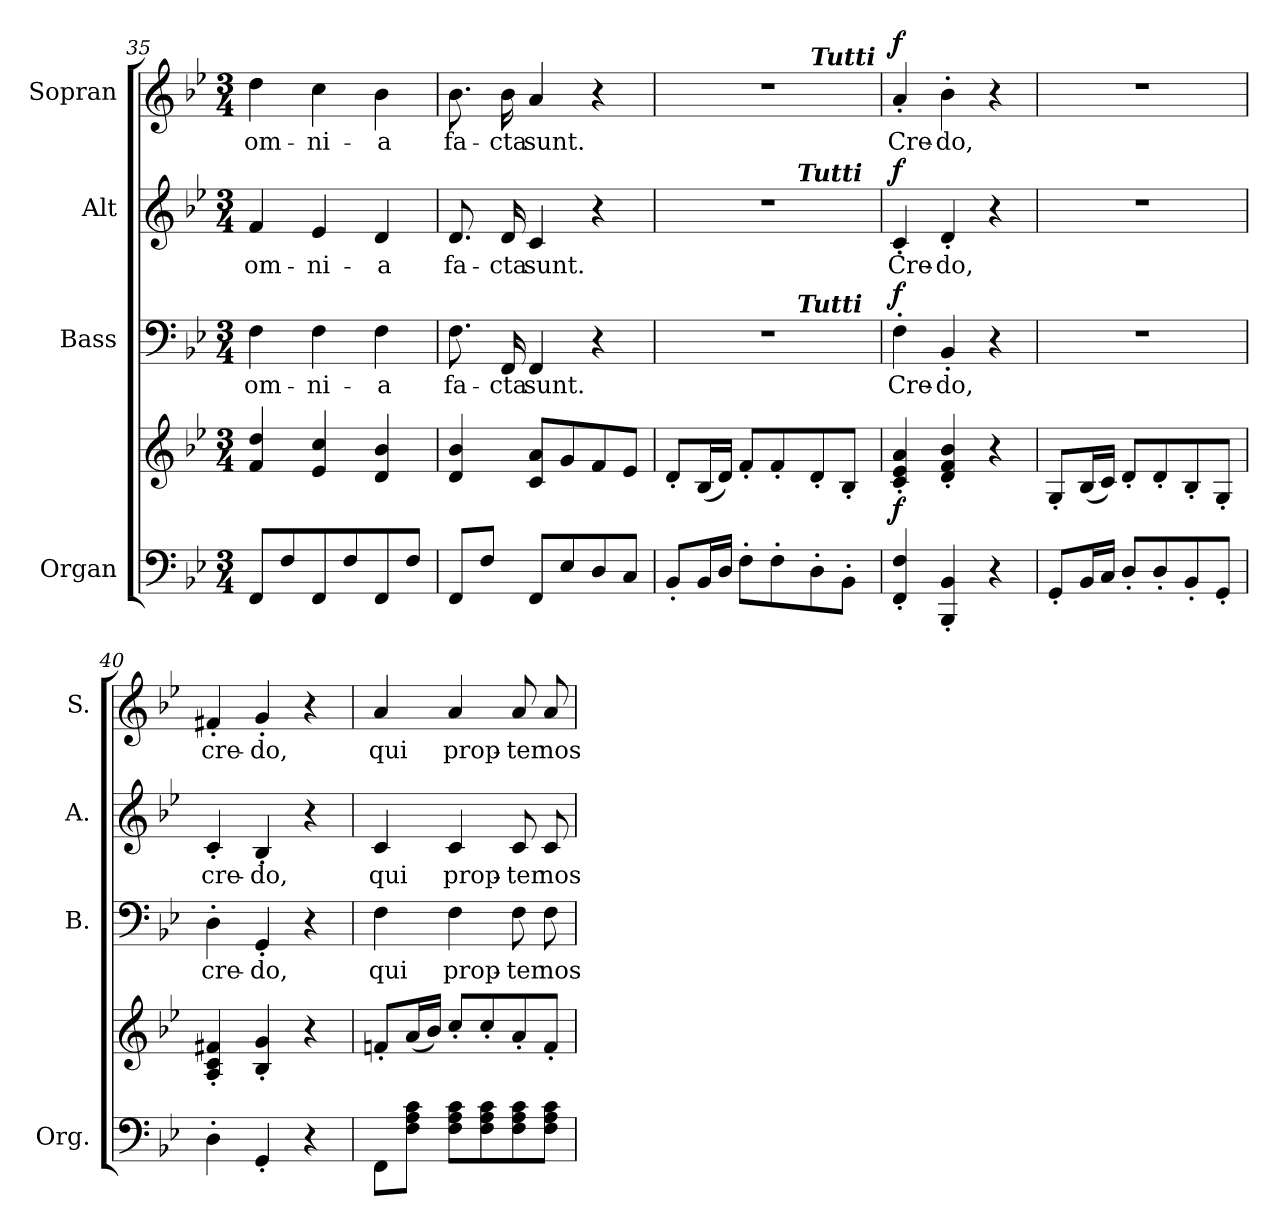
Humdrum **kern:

**kern	**kern	**dynam	**kern	**text	**dynam	**kern	**text	**dynam	**kern	**text	**dynam
*part4	*part4	*part4	*part3	*part3	*part3	*part2	*part2	*part2	*part1	*part1	*part1
*staff5	*staff4	*staff4/5	*staff3	*staff3	*staff3	*staff2	*staff2	*staff2	*staff1	*staff1	*staff1
*I"Organ	*	*	*I"Bass	*	*	*I"Alt	*	*	*I"Sopran	*	*
*I'Org.	*	*	*I'B.	*	*	*I'A.	*	*	*I'S.	*	*
*clefF4	*clefG2	*	*clefF4	*	*	*clefG2	*	*	*clefG2	*	*
*k[b-e-]	*k[b-e-]	*	*k[b-e-]	*	*	*k[b-e-]	*	*	*k[b-e-]	*	*
*B-:	*B-:	*	*B-:	*	*	*B-:	*	*	*B-:	*	*
*M3/4	*M3/4	*	*M3/4	*	*	*M3/4	*	*	*M3/4	*	*
=35	=35	=35	=35	=35	=35	=35	=35	=35	=35	=35	=35
!	!	!	!	!LO:LY:b:color=#000000	!	!	!	!	!	!	!
!	!	!	!	!	!	!	!LO:LY:b:color=#000000	!	!	!	!
!	!	!	!	!	!	!	!	!	!	!LO:LY:b:color=#000000	!
8FFi/L	4fi/ 4ddi	.	4Fi\	om-	.	4fi/	om-	.	4ddi\	om-	.
8Fi/	.	.	.	.	.	.	.	.	.	.	.
!	!	!	!	!LO:LY:b:color=#000000	!	!	!	!	!	!	!
!	!	!	!	!	!	!	!LO:LY:b:color=#000000	!	!	!	!
!	!	!	!	!	!	!	!	!	!	!LO:LY:b:color=#000000	!
8FFi/	4e-i/ 4cci	.	4Fi\	-ni-	.	4e-i/	-ni-	.	4cci\	-ni-	.
8Fi/	.	.	.	.	.	.	.	.	.	.	.
!	!	!	!	!LO:LY:b:color=#000000	!	!	!	!	!	!	!
!	!	!	!	!	!	!	!LO:LY:b:color=#000000	!	!	!	!
!	!	!	!	!	!	!	!	!	!	!LO:LY:b:color=#000000	!
8FFi/	4di/ 4b-i	.	4Fi\	-a	.	4di/	-a	.	4b-i\	-a	.
8Fi/J	.	.	.	.	.	.	.	.	.	.	.
!!LO:LB:g=z
=36	=36	=36	=36	=36	=36	=36	=36	=36	=36	=36	=36
!	!	!	!	!LO:LY:b:color=#000000	!	!	!	!	!	!	!
!	!	!	!	!	!	!	!LO:LY:b:color=#000000	!	!	!	!
!	!	!	!	!	!	!	!	!	!	!LO:LY:b:color=#000000	!
8FFi/L	4di/ 4b-i	.	8.Fi\	fa-	.	8.di/	fa-	.	8.b-i\	fa-	.
8Fi/J	.	.	.	.	.	.	.	.	.	.	.
!	!	!	!	!LO:LY:b:color=#000000	!	!	!	!	!	!	!
!	!	!	!	!	!	!	!LO:LY:b:color=#000000	!	!	!	!
!	!	!	!	!	!	!	!	!	!	!LO:LY:b:color=#000000	!
.	.	.	16FFi/	-cta	.	16di/	-cta	.	16b-i\	-cta	.
!	!	!	!	!LO:LY:b:color=#000000	!	!	!	!	!	!	!
!	!	!	!	!	!	!	!LO:LY:b:color=#000000	!	!	!	!
!	!	!	!	!	!	!	!	!	!	!LO:LY:b:color=#000000	!
8FFi/L	8ci/ 8aiL	.	4FFi/	sunt.	.	4ci/	sunt.	.	4ai/	sunt.	.
8E-i/	8gi/	.	.	.	.	.	.	.	.	.	.
8Di/	8fi/	.	4r	.	.	4r	.	.	4r	.	.
8Ci/J	8e-i/J	.	.	.	.	.	.	.	.	.	.
=37	=37	=37	=37	=37	=37	=37	=37	=37	=37	=37	=37
!	!	!	!LO:N:vis=1	!	!	!LO:N:vis=1	!	!	!LO:N:vis=1	!	!
*	*	*	*^	*	*	*^	*	*	*^	*	*
8BB-'i/L	8d'i/L	.	2.r	4...ryy	.	.	2.r	4...ryy	.	.	2.r	2ryy	.	.
16BB-i/L	(16B-i/L	.	.	.	.	.	.	.	.	.	.	.	.	.
16Di/JJ	16di/JJ)	.	.	.	.	.	.	.	.	.	.	.	.	.
8F'i\L	8f'i/L	.	.	.	.	.	.	.	.	.	.	.	.	.
8F'i\	8f'i/	.	.	.	.	.	.	.	.	.	.	.	.	.
!	!	!	!	!	!	!	!	!LO:TX:a:Bi:t=Tutti	!	!	!	!	!	!
!	!	!	!	!LO:TX:a:Bi:t=Tutti	!	!	!	!	!	!	!	!	!	!
.	.	.	.	4ryy	.	.	.	4ryy	.	.	.	.	.	.
!	!	!	!	!	!	!	!	!	!	!	!	!LO:TX:a:Bi:t=Tutti	!	!
8D'i\	8d'i/	.	.	.	.	.	.	.	.	.	.	4ryy	.	.
8BB-'i\J	8B-'i/J	.	.	.	.	.	.	.	.	.	.	.	.	.
.	.	.	.	32ryy	.	.	.	32ryy	.	.	.	.	.	.
*	*	*	*v	*v	*	*	*	*	*	*	*v	*v	*	*
*	*	*	*	*	*	*v	*v	*	*	*	*	*
=38	=38	=38	=38	=38	=38	=38	=38	=38	=38	=38	=38
*	*	*	*^	*	*	*^	*	*	*^	*	*
!	!	!	!	!	!LO:LY:b:color=#000000	!	!	!	!	!	!	!	!	!
*	*	*	*v	*v	*	*	*	*	*	*	*v	*v	*	*
*	*	*	*	*	*	*v	*v	*	*	*	*	*
*	*	*	*^	*	*	*^	*	*	*^	*	*
!	!	!	!	!	!	!	!	!	!LO:LY:b:color=#000000	!	!	!	!	!
*	*	*	*v	*v	*	*	*	*	*	*	*v	*v	*	*
*	*	*	*	*	*	*v	*v	*	*	*	*	*
*	*	*	*^	*	*	*^	*	*	*^	*	*
!	!	!	!	!	!	!	!	!	!	!	!	!	!LO:LY:b:color=#000000	!
*	*	*	*v	*v	*	*	*	*	*	*	*v	*v	*	*
*	*	*	*	*	*	*v	*v	*	*	*	*	*
4FFi/' 4Fi'	4ci/' 4e-i' 4ai'	f	4F'i\	Cre-	f	4c'i/	Cre-	f	4a'i/	Cre-	f
!	!	!	!	!LO:LY:b:color=#000000	!	!	!	!	!	!	!
!	!	!	!	!	!	!	!LO:LY:b:color=#000000	!	!	!	!
!	!	!	!	!	!	!	!	!	!	!LO:LY:b:color=#000000	!
4BBB-i/' 4BB-i'	4di/' 4fi' 4b-i'	.	4BB-'i/	-do,	.	4d'i/	-do,	.	4b-'i\	-do,	.
4r	4r	.	4r	.	.	4r	.	.	4r	.	.
=39	=39	=39	=39	=39	=39	=39	=39	=39	=39	=39	=39
!	!	!	!LO:N:vis=1	!	!	!LO:N:vis=1	!	!	!LO:N:vis=1	!	!
8GG'i/L	8G'i/L	.	2.r	.	.	2.r	.	.	2.r	.	.
16BB-i/L	(16B-i/L	.	.	.	.	.	.	.	.	.	.
16Ci/JJ	16ci/JJ)	.	.	.	.	.	.	.	.	.	.
8D'i/L	8d'i/L	.	.	.	.	.	.	.	.	.	.
8D'i/	8d'i/	.	.	.	.	.	.	.	.	.	.
8BB-'i/	8B-'i/	.	.	.	.	.	.	.	.	.	.
8GG'i/J	8G'i/J	.	.	.	.	.	.	.	.	.	.
=40	=40	=40	=40	=40	=40	=40	=40	=40	=40	=40	=40
!	!	!	!	!LO:LY:b:color=#000000	!	!	!	!	!	!	!
!	!	!	!	!	!	!	!LO:LY:b:color=#000000	!	!	!	!
!	!	!	!	!	!	!	!	!	!	!LO:LY:b:color=#000000	!
4D'i\	4Ai/' 4ci' 4f#Xi'	.	4D'i\	cre-	.	4c'i/	cre-	.	4f#X'i/	cre-	.
!	!	!	!	!LO:LY:b:color=#000000	!	!	!	!	!	!	!
!	!	!	!	!	!	!	!LO:LY:b:color=#000000	!	!	!	!
!	!	!	!	!	!	!	!	!	!	!LO:LY:b:color=#000000	!
4GG'i/	4B-i/' 4gi'	.	4GG'i/	-do,	.	4B-'i/	-do,	.	4g'i/	-do,	.
4r	4r	.	4r	.	.	4r	.	.	4r	.	.
=41	=41	=41	=41	=41	=41	=41	=41	=41	=41	=41	=41
!	!	!	!	!LO:LY:b:color=#000000	!	!	!	!	!	!	!
!	!	!	!	!	!	!	!LO:LY:b:color=#000000	!	!	!	!
!	!	!	!	!	!	!	!	!	!	!LO:LY:b:color=#000000	!
8FFi\L	8fn'i/L	.	4Fi\	qui	.	4ci/	qui	.	4ai/	qui	.
8Fi\ 8Ai 8ciJ	(16ai/L	.	.	.	.	.	.	.	.	.	.
.	16b-i/JJ)	.	.	.	.	.	.	.	.	.	.
!	!	!	!	!LO:LY:b:color=#000000	!	!	!	!	!	!	!
!	!	!	!	!	!	!	!LO:LY:b:color=#000000	!	!	!	!
!	!	!	!	!	!	!	!	!	!	!LO:LY:b:color=#000000	!
8Fi\ 8Ai 8ciL	8cc'i/L	.	4Fi\	prop-	.	4ci/	prop-	.	4ai/	prop-	.
8Fi\ 8Ai 8ci	8cc'i/	.	.	.	.	.	.	.	.	.	.
!	!	!	!	!LO:LY:b:color=#000000	!	!	!	!	!	!	!
!	!	!	!	!	!	!	!LO:LY:b:color=#000000	!	!	!	!
!	!	!	!	!	!	!	!	!	!	!LO:LY:b:color=#000000	!
8Fi\ 8Ai 8ci	8a'i/	.	8Fi\	-ter	.	8ci/	-ter	.	8ai/	-ter	.
!	!	!	!	!LO:LY:b:color=#000000	!	!	!	!	!	!	!
!	!	!	!	!	!	!	!LO:LY:b:color=#000000	!	!	!	!
!	!	!	!	!	!	!	!	!	!	!LO:LY:b:color=#000000	!
8Fi\ 8Ai 8ciJ	8f'i/J	.	8Fi\	nos	.	8ci/	nos	.	8ai/	nos	.
=	=	=	=	=	=	=	=	=	=	=	=
*-	*-	*-	*-	*-	*-	*-	*-	*-	*-	*-	*-
